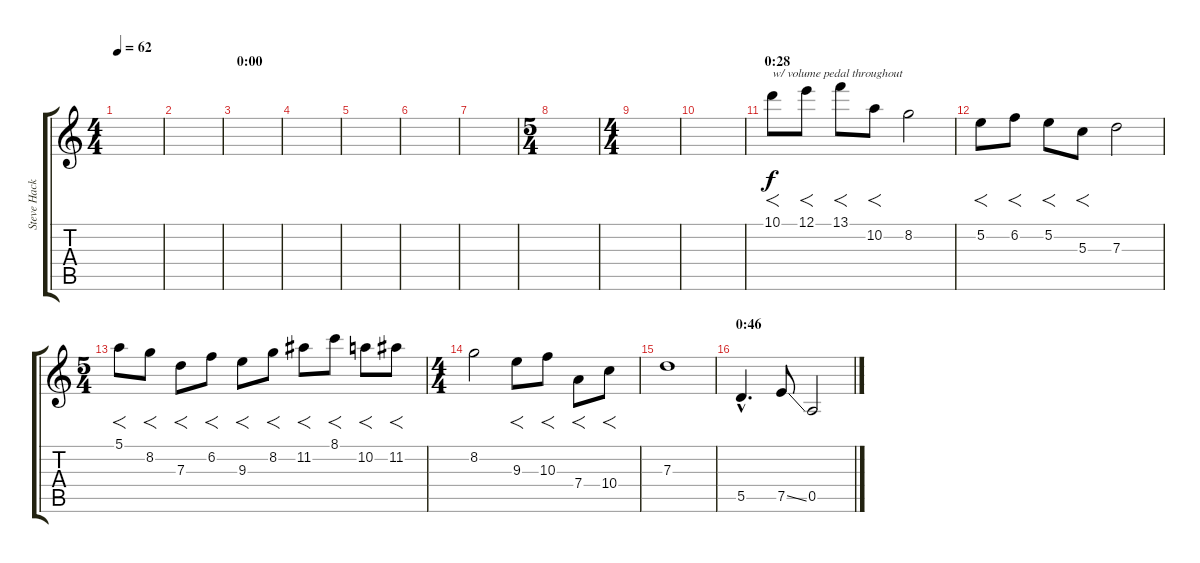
\track ("Steve Hackett (electric guitar)" "Steve Hack") {instrument overdrivenguitar}
\staff {score tabs}
\tuning (E4 B3 G3 D3 A2 E2) {hide}
\ts (4 4)
\tempo 62
\clef g2
\ks c
|
|
\section ("" "0:00")
|
|
|
|
|
\ts (5 4)
|
\ts (4 4)
|
|
\section ("" "0:28")
10.1.8{f txt "w/ volume pedal throughout"} 12.1.8{f} 13.1.8{f} 10.2.8{f} 8.2.2 |
5.2.8{f} 6.2.8{f} 5.2.8{f} 5.3.8{f} 7.3.2 |
\ts (5 4)
5.1.8{f} 8.2.8{f} 7.3.8{f} 6.2.8{f} 9.3.8{f} 8.2.8{f} 11.2.8{f} 8.1.8{f} 10.2.8{f} 11.2.8{f} |
\ts (4 4)
8.2.2 9.3.8{f} 10.3.8{f} 7.4.8{f} 10.4.8{f} |
7.3.1 |
\section ("" "0:46")
5.5{hac}.4{d} 7.5{ss}.8 0.5.2
